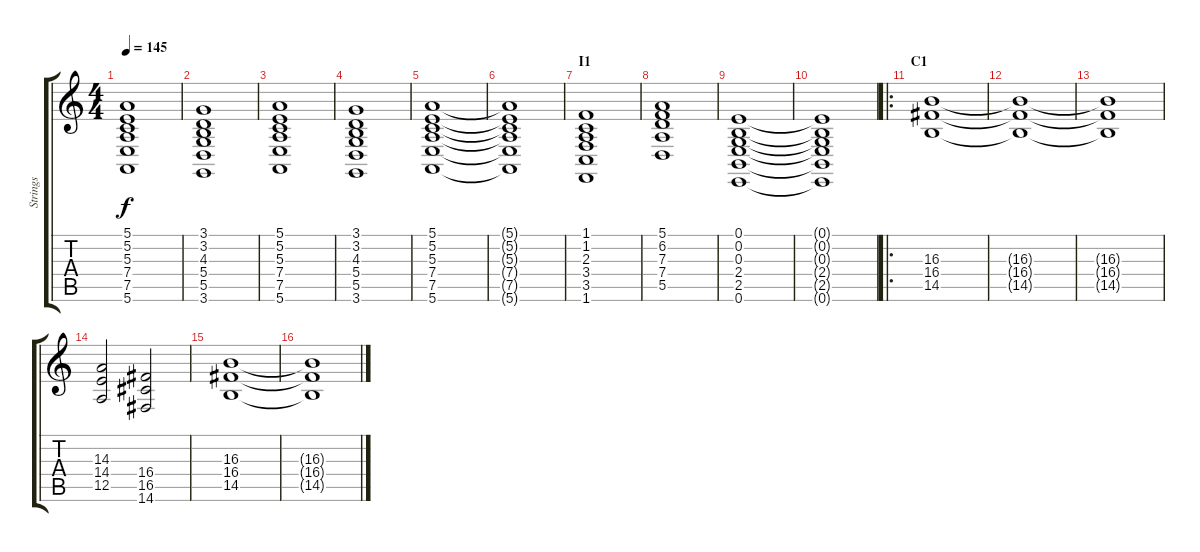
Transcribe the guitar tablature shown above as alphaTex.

\track ("Strings" "Strings") {instrument stringensemble1}
\staff {score tabs}
\tuning (E4 B3 G3 D3 A2 E2) {hide}
\ts (4 4)
\tempo 145
\clef g2
\ks c
(5.1 5.2 5.3 7.4 7.5 5.6).1{dy f} |
(3.1 3.2 4.3 5.4 5.5 3.6).1 |
(5.1 5.2 5.3 7.4 7.5 5.6).1 |
(3.1 3.2 4.3 5.4 5.5 3.6).1 |
(5.1 5.2 5.3 7.4 7.5 5.6).1 |
(5.1{t} 5.2{t} 5.3{t} 7.4{t} 7.5{t} 5.6{t}).1 |
\section ("" "I1")
(1.1 1.2 2.3 3.4 3.5 1.6).1 |
(5.1 6.2 7.3 7.4 5.5).1 |
(0.1 0.2 0.3 2.4 2.5 0.6).1 |
(0.1{t} 0.2{t} 0.3{t} 2.4{t} 2.5{t} 0.6{t}).1 |
\ro
\section ("" "C1")
(16.3 16.4 14.5).1 |
(16.3{t} 16.4{t} 14.5{t}).1 |
(16.3{t} 16.4{t} 14.5{t}).1 |
(14.3 14.4 12.5).2 (16.4 16.5 14.6).2 |
(16.3 16.4 14.5).1 |
(16.3{t} 16.4{t} 14.5{t}).1
